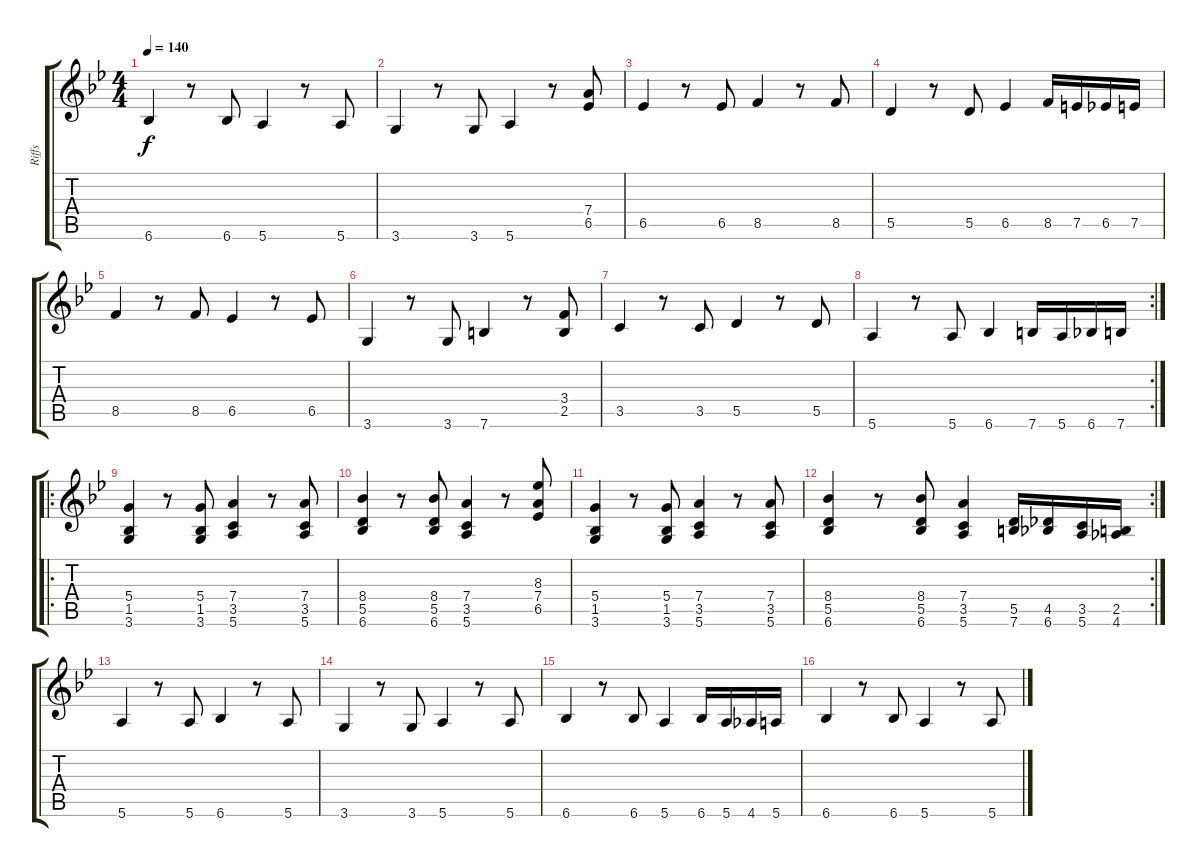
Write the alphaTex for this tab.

\track ("Riffs" "Riffs") {instrument acousticguitarnylon}
\staff {score tabs}
\tuning (E4 B3 G3 D3 A2 E2) {hide}
\ts (4 4)
\tempo 140
\clef g2
\ks gminor
6.6.4{dy f} r.8 6.6.8 5.6.4 r.8 5.6.8 |
3.6.4 r.8 3.6.8 5.6.4 r.8 (7.4 6.5).8 |
6.5.4 r.8 6.5.8 8.5.4 r.8 8.5.8 |
5.5.4 r.8 5.5.8 6.5.4 8.5.16 7.5.16 6.5.16 7.5.16 |
8.5.4 r.8 8.5.8 6.5.4 r.8 6.5.8 |
3.6.4 r.8 3.6.8 7.6.4 r.8 (3.4 2.5).8 |
3.5.4 r.8 3.5.8 5.5.4 r.8 5.5.8 |
\rc 2
5.6.4 r.8 5.6.8 6.6.4 7.6.16 5.6.16 6.6.16 7.6.16 |
\ro
(5.4 1.5 3.6).4 r.8 (5.4 1.5 3.6).8 (7.4 3.5 5.6).4 r.8 (7.4 3.5 5.6).8 |
(8.4 5.5 6.6).4 r.8 (8.4 5.5 6.6).8 (7.4 3.5 5.6).4 r.8 (8.3 7.4 6.5).8 |
(5.4 1.5 3.6).4 r.8 (5.4 1.5 3.6).8 (7.4 3.5 5.6).4 r.8 (7.4 3.5 5.6).8 |
\rc 2
(8.4 5.5 6.6).4 r.8 (8.4 5.5 6.6).8 (7.4 3.5 5.6).4 (5.5 7.6).16 (4.5 6.6).16 (3.5 5.6).16 (2.5 4.6).16 |
5.6.4 r.8 5.6.8 6.6.4 r.8 5.6.8 |
3.6.4 r.8 3.6.8 5.6.4 r.8 5.6.8 |
6.6.4 r.8 6.6.8 5.6.4 6.6.16 5.6.16 4.6.16 5.6.16 |
6.6.4 r.8 6.6.8 5.6.4 r.8 5.6.8
